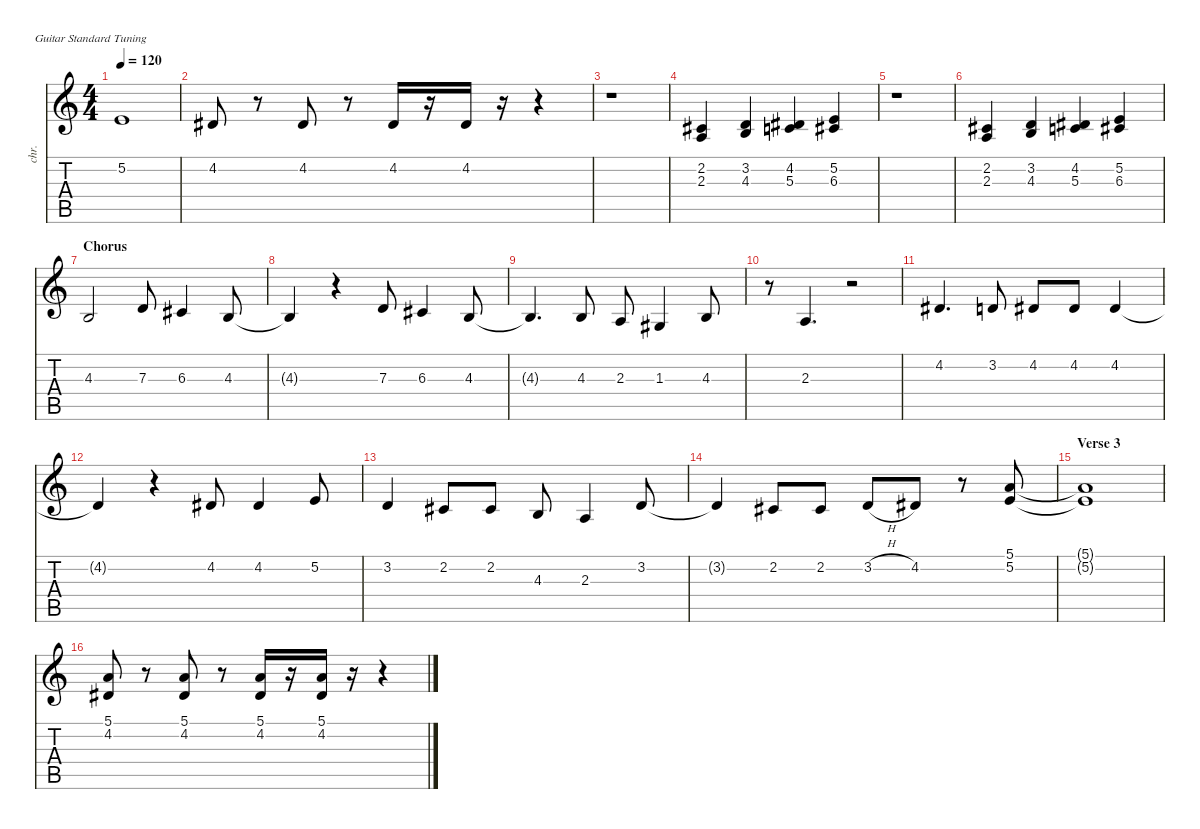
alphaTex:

\defaultSystemsLayout 4
\hideDynamics
\bracketExtendMode nobrackets
\otherSystemsTrackNameOrientation horizontal
\track ("Backing" "chr.") {instrument choiraahs}
\staff {score tabs}
\tuning (E4 B3 G3 D3 A2 E2)
\ts (4 4)
\tempo 120
\clef g2
\ks c
5.2.1{dy fff} |
4.2{acc #}.8 r.8 4.2{acc #}.8 r.8 4.2{acc #}.16 r.16 4.2{acc #}.16 r.16 r.4 |
r.1 |
(2.2{acc #} 2.3).4 (3.2 4.3).4 (4.2{acc #} 5.3).4 (5.2 6.3{acc #}).4 |
r.1 |
(2.2{acc #} 2.3).4 (3.2 4.3).4 (4.2{acc #} 5.3).4 (5.2 6.3{acc #}).4 |
\section ("" "Chorus")
4.3.2{instrument altosax} 7.3.8{dy f} 6.3{acc #}.4{dy fff} 4.3.8 |
4.3{t}.4{dy f} r.4 7.3.8{dy fff} 6.3{acc #}.4 4.3.8 |
4.3{t}.4{d dy f} 4.3.8{dy fff} 2.3.8 1.3{acc #}.4 4.3.8 |
r.8 2.3.4{d} r.2 |
4.2{acc #}.4{d} 3.2.8 4.2{acc #}.8 4.2{acc #}.8 4.2{acc #}.4 |
4.2{t acc #}.4{dy f} r.4 4.2{acc #}.8{dy fff} 4.2{acc #}.4 5.2.8 |
3.2.4 2.2{acc #}.8 2.2{acc #}.8 4.3.8 2.3.4 3.2.8 |
3.2{t}.4{dy f instrument choiraahs} 2.2{acc #}.8{dy fff} 2.2{acc #}.8 3.2{h}.8 4.2{acc #}.8 r.8 (5.1 5.2).8{dy f} |
\section ("" "Verse 3")
(5.1{t} 5.2{t}).1 |
(5.1 4.2{acc #}).8 r.8 (5.1 4.2{acc #}).8 r.8 (5.1 4.2{acc #}).16 r.16 (5.1 4.2{acc #}).16 r.16 r.4
